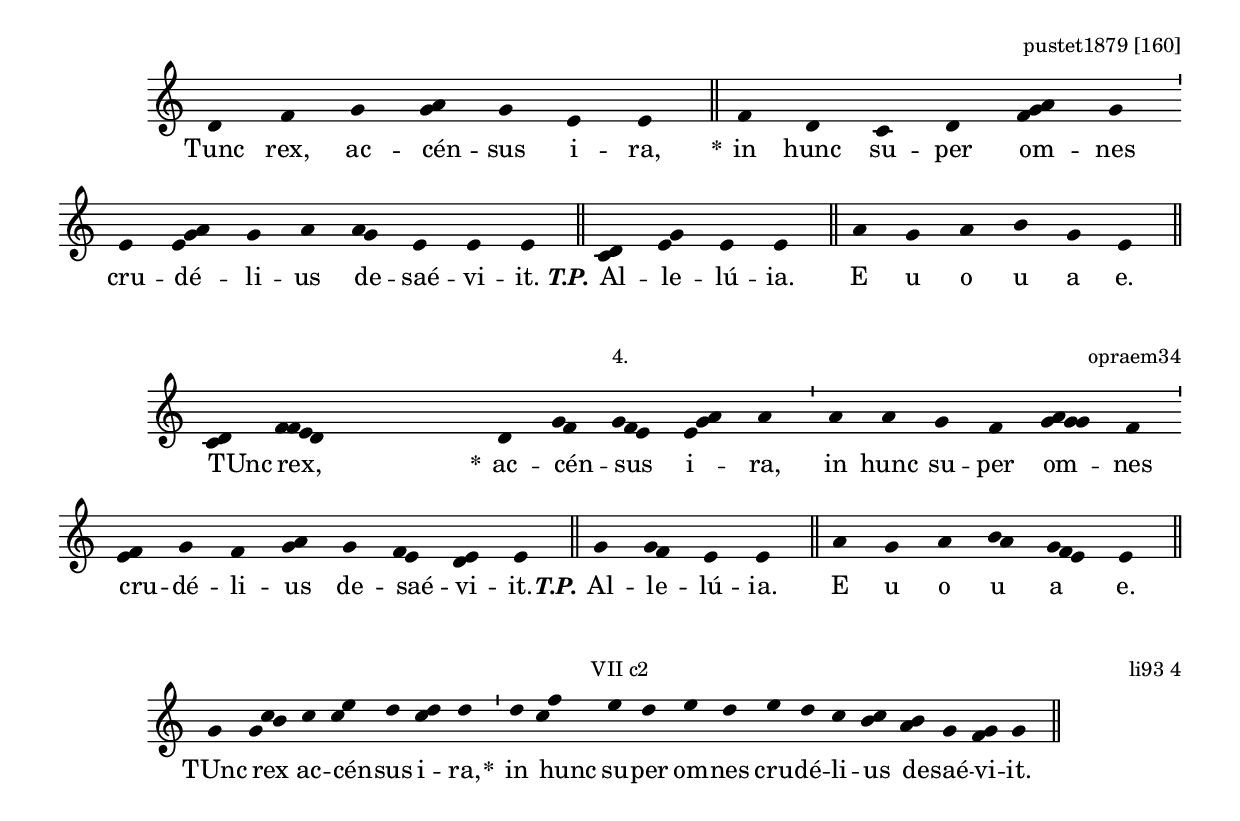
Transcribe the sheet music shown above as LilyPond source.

\version "2.19.32"

\include "../lib/synopsis.ily"

\score {
  \transpose c c' {
    \plainchant
    d4 f g \melisma{ g a } g e e \bar "||"
    f d c d \melisma { f g a } g \bar "'"
    e \melisma { e g a } g a \melisma { a g } e e e \bar "||"
    \melisma { c d } \melisma { e g } e e \bar "||"
    a g a b g e \bar "||"
  }
  \addlyrics {
    Tunc rex, ac -- cén -- sus i -- ra, \set stanza = \markup{"*"}
    in hunc su -- per om -- nes
    cru -- dé -- li -- us de -- saé -- vi -- it.
    \set stanza = \markup{\italic{T.P.}} Al -- le -- lú -- ia.
    E u o u a e.
  }
  \header {
    fontes = "pustet1879 [160]"
  }
}

\score {
  \transpose c c' {
    \plainchant
    \melisma { c4 d } \bar "" \melisma { f f e d } \bar "" s \bar "" d \melisma { g f } \melisma { g f e } \bar "" \melisma { e g a } a \bar "'"
    a \bar "" a \bar "" g f \bar "" \melisma { g a g g } f \bar "'"
    \melisma { e f } g f \melisma { g a } \bar "" g \melisma { f e } \melisma { d e } e \bar "||"
    g \melisma { g f } e e \bar "||"
    a \bar "" g \bar "" a \bar "" \melisma { b a } \bar "" \melisma { g f e } \bar "" e \bar "||"
  }
  \addlyrics {
    TUnc rex, \set stanza = \markup{"*"} ac -- cén -- sus i -- ra,
    in hunc su -- per om -- nes
    cru -- dé -- li -- us de -- saé -- vi -- it.
    \set stanza = \markup{\italic{T.P.}} Al -- le -- lú -- ia.
    E u o u a e.
  }
  \header {
    annotation = "4."
    mode = "4"
    office-part = "antiphona"
    fontes = "opraem34"
  }
}


\score {
  \transpose c c' {
    \plainchant
    g4 \melisma { g c' b } c' \melisma { c' e' } d' \melisma { c' d' } d' \bar "'"
    d' \melisma { c' f' } e' d' e' d' e' d' c' \melisma { b c' } \melisma { a b } g \melisma { f g } g4. \bar "||"
  }
  \addlyrics {
    TUnc rex ac -- cén -- sus i -- ra, \set stanza = \markup{"*"}
    in hunc su -- per om -- nes cru -- dé -- li -- us de -- saé -- vi -- it.
    % Sic. Alleluia deest.
  }
  \header {
    annotation = "VII c2"
    fontes = "li93 4"
  }
}

%{
\score {
  \transpose c c' {
    \plainchant

  }
  \addlyrics {

  }
  \header {
    fontes = ""
  }
}
%}